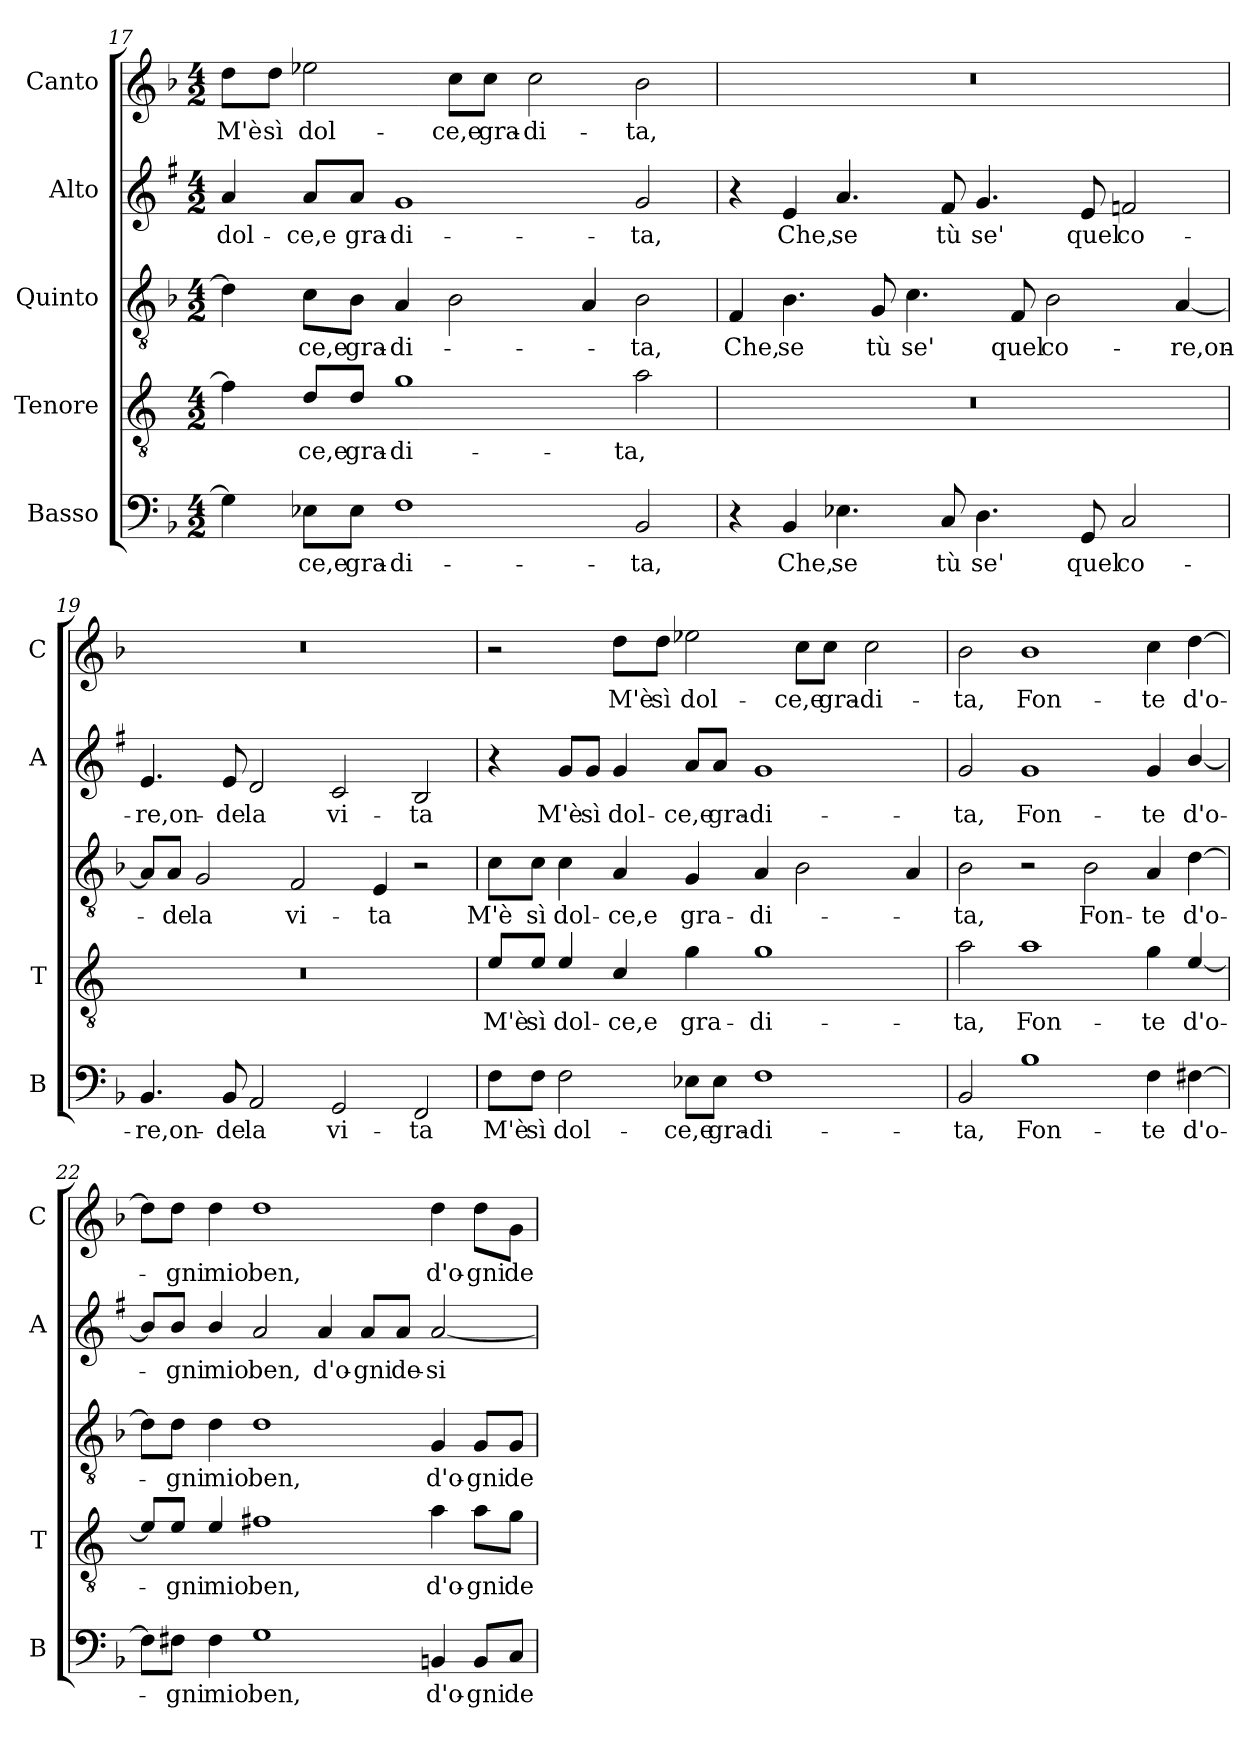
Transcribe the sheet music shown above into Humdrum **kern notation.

**kern	**text	**kern	**text	**kern	**text	**kern	**text	**kern	**text
*part5	*part5	*part4	*part4	*part3	*part3	*part2	*part2	*part1	*part1
*staff5	*staff5	*staff4	*staff4	*staff3	*staff3	*staff2	*staff2	*staff1	*staff1
*I"Basso	*	*I"Tenore	*	*I"Quinto	*	*I"Alto	*	*I"Canto	*
*I'B	*	*I'T	*	*	*	*I'A	*	*I'C	*
*clefF4	*	*clefGv2	*	*clefGv2	*	*clefG2	*	*clefG2	*
*	*	*ITrd4c7	*	*	*	*ITrd1c2	*	*	*
*k[b-]	*	*k[b-]	*	*k[b-]	*	*k[b-]	*	*k[b-]	*
*F:	*	*F:	*	*F:	*	*F:	*	*F:	*
*M4/2	*	*M4/2	*	*M4/2	*	*M4/2	*	*M4/2	*
=17	=17	=17	=17	=17	=17	=17	=17	=17	=17
!	!	!	!	!	!	!	!LO:LY:b	!	!LO:LY:b
4G\]	.	4B-\]	.	4d\]	.	4g/	dol-	8dd\L	M'è
!	!	!	!	!	!	!	!	!	!LO:LY:b
.	.	.	.	.	.	.	.	8dd\J	sì
!	!LO:LY:b	!	!LO:LY:b	!	!LO:LY:b	!	!LO:LY:b	!	!LO:LY:b
8E-X\L	-ce,e	8G/L	-ce,e	8c\L	-ce,e	8g/L	-ce,e	2ee-X\	dol-
!	!LO:LY:b	!	!LO:LY:b	!	!LO:LY:b	!	!LO:LY:b	!	!
8E-\J	gra-	8G/J	gra-	8B-\J	gra-	8g/J	gra-	.	.
!	!LO:LY:b	!	!LO:LY:b	!	!LO:LY:b	!	!LO:LY:b	!	!
1F	-di-	1c	-di-	4A/	-di-	1f	-di-	.	.
!	!	!	!	!	!	!	!	!	!LO:LY:b
.	.	.	.	2B-\	.	.	.	8cc\L	-ce,e
!	!	!	!	!	!	!	!	!	!LO:LY:b
.	.	.	.	.	.	.	.	8cc\J	gra-
!	!	!	!	!	!	!	!	!	!LO:LY:b
.	.	.	.	.	.	.	.	2cc\	-di-
.	.	.	.	4A/	.	.	.	.	.
!	!LO:LY:b	!	!LO:LY:b	!	!LO:LY:b	!	!LO:LY:b	!	!LO:LY:b
2BB-/	-ta,	2d\	-ta,	2B-\	-ta,	2f/	-ta,	2b-\	-ta,
!!LO:LB:g=z
=18	=18	=18	=18	=18	=18	=18	=18	=18	=18
!	!	!	!	!	!LO:LY:b	!	!	!	!
4r	.	0r	.	4F/	Che,	4r	.	0r	.
!	!LO:LY:b	!	!	!	!LO:LY:b	!	!LO:LY:b	!	!
4BB-/	Che,	.	.	4.B-\	se	4d/	Che,	.	.
!	!LO:LY:b	!	!	!	!	!	!LO:LY:b	!	!
4.E-X\	se	.	.	.	.	4.g/	se	.	.
!	!	!	!	!	!LO:LY:b	!	!	!	!
.	.	.	.	8G/	tù	.	.	.	.
!	!	!	!	!	!LO:LY:b	!	!	!	!
.	.	.	.	4.c\	se'	.	.	.	.
!	!LO:LY:b	!	!	!	!	!	!LO:LY:b	!	!
8C/	tù	.	.	.	.	8e/	tù	.	.
!	!LO:LY:b	!	!	!	!	!	!LO:LY:b	!	!
4.D\	se'	.	.	.	.	4.f/	se'	.	.
!	!	!	!	!	!LO:LY:b	!	!	!	!
.	.	.	.	8F/	quel	.	.	.	.
!	!	!	!	!	!LO:LY:b	!	!	!	!
.	.	.	.	2B-\	co-	.	.	.	.
!	!LO:LY:b	!	!	!	!	!	!LO:LY:b	!	!
8GG/	quel	.	.	.	.	8d/	quel	.	.
!	!LO:LY:b	!	!	!	!	!	!LO:LY:b	!	!
2C/	co-	.	.	.	.	2e-X/	co-	.	.
!	!	!	!	!	!LO:LY:b	!	!	!	!
.	.	.	.	[4A/	-re,on-	.	.	.	.
=19	=19	=19	=19	=19	=19	=19	=19	=19	=19
!	!LO:LY:b	!	!	!	!	!	!LO:LY:b	!	!
4.BB-/	-re,on-	0r	.	8A/L]	.	4.d/	-re,on-	0r	.
!	!	!	!	!	!LO:LY:b	!	!	!	!
.	.	.	.	8A/J	-de	.	.	.	.
!	!	!	!	!	!LO:LY:b	!	!	!	!
.	.	.	.	2G/	la	.	.	.	.
!	!LO:LY:b	!	!	!	!	!	!LO:LY:b	!	!
8BB-/	-de	.	.	.	.	8d/	-de	.	.
!	!LO:LY:b	!	!	!	!	!	!LO:LY:b	!	!
2AA/	la	.	.	.	.	2c/	la	.	.
!	!	!	!	!	!LO:LY:b	!	!	!	!
.	.	.	.	2F/	vi-	.	.	.	.
!	!LO:LY:b	!	!	!	!	!	!LO:LY:b	!	!
2GG/	vi-	.	.	.	.	2B-/	vi-	.	.
!	!	!	!	!	!LO:LY:b	!	!	!	!
.	.	.	.	4E/	-ta	.	.	.	.
!	!LO:LY:b	!	!	!	!	!	!LO:LY:b	!	!
2FF/	-ta	.	.	2r	.	2A/	-ta	.	.
=20	=20	=20	=20	=20	=20	=20	=20	=20	=20
!	!LO:LY:b	!	!LO:LY:b	!	!LO:LY:b	!	!	!	!
8F\L	M'è	8A/L	M'è	8c\L	M'è	4r	.	2r	.
!	!LO:LY:b	!	!LO:LY:b	!	!LO:LY:b	!	!	!	!
8F\J	sì	8A/J	sì	8c\J	sì	.	.	.	.
!	!LO:LY:b	!	!LO:LY:b	!	!LO:LY:b	!	!LO:LY:b	!	!
2F\	dol-	4A/	dol-	4c\	dol-	8f/L	M'è	.	.
!	!	!	!	!	!	!	!LO:LY:b	!	!
.	.	.	.	.	.	8f/J	sì	.	.
!	!	!	!LO:LY:b	!	!LO:LY:b	!	!LO:LY:b	!	!LO:LY:b
.	.	4F/	-ce,e	4A/	-ce,e	4f/	dol-	8dd\L	M'è
!	!	!	!	!	!	!	!	!	!LO:LY:b
.	.	.	.	.	.	.	.	8dd\J	sì
!	!LO:LY:b	!	!LO:LY:b	!	!LO:LY:b	!	!LO:LY:b	!	!LO:LY:b
8E-X\L	-ce,e	4c\	gra-	4G/	gra-	8g/L	-ce,e	2ee-X\	dol-
!	!LO:LY:b	!	!	!	!	!	!LO:LY:b	!	!
8E-\J	gra-	.	.	.	.	8g/J	gra-	.	.
!	!LO:LY:b	!	!LO:LY:b	!	!LO:LY:b	!	!LO:LY:b	!	!
1F	-di-	1c	-di-	4A/	-di-	1f	-di-	.	.
!	!	!	!	!	!	!	!	!	!LO:LY:b
.	.	.	.	2B-\	.	.	.	8cc\L	-ce,e
!	!	!	!	!	!	!	!	!	!LO:LY:b
.	.	.	.	.	.	.	.	8cc\J	gra-
!	!	!	!	!	!	!	!	!	!LO:LY:b
.	.	.	.	.	.	.	.	2cc\	-di-
.	.	.	.	4A/	.	.	.	.	.
!!LO:LB:g=z
=21	=21	=21	=21	=21	=21	=21	=21	=21	=21
!	!LO:LY:b	!	!LO:LY:b	!	!LO:LY:b	!	!LO:LY:b	!	!LO:LY:b
2BB-/	-ta,	2d\	-ta,	2B-\	-ta,	2f/	-ta,	2b-\	-ta,
!	!LO:LY:b	!	!LO:LY:b	!	!	!	!LO:LY:b	!	!LO:LY:b
1B-	Fon-	1d	Fon-	2r	.	1f	Fon-	1b-	Fon-
!	!	!	!	!	!LO:LY:b	!	!	!	!
.	.	.	.	2B-\	Fon-	.	.	.	.
!	!LO:LY:b	!	!LO:LY:b	!	!LO:LY:b	!	!LO:LY:b	!	!LO:LY:b
4F\	-te	4c\	-te	4A/	-te	4f/	-te	4cc\	-te
!	!LO:LY:b	!	!LO:LY:b	!	!LO:LY:b	!	!LO:LY:b	!	!LO:LY:b
[4F#X\	d'o-	[4A/	d'o-	[4d\	d'o-	[4a/	d'o-	[4dd\	d'o-
=22	=22	=22	=22	=22	=22	=22	=22	=22	=22
8F#\L]	.	8A/L]	.	8d\L]	.	8a/L]	.	8dd\L]	.
!	!LO:LY:b	!	!LO:LY:b	!	!LO:LY:b	!	!LO:LY:b	!	!LO:LY:b
8F#X\J	-gni	8A/J	-gni	8d\J	-gni	8a/J	-gni	8dd\J	-gni
!	!LO:LY:b	!	!LO:LY:b	!	!LO:LY:b	!	!LO:LY:b	!	!LO:LY:b
4F#\	mio	4A/	mio	4d\	mio	4a/	mio	4dd\	mio
!	!LO:LY:b	!	!LO:LY:b	!	!LO:LY:b	!	!LO:LY:b	!	!LO:LY:b
1G	ben,	1Bn	ben,	1d	ben,	2g/	ben,	1dd	ben,
!	!	!	!	!	!	!	!LO:LY:b	!	!
.	.	.	.	.	.	4g/	d'o-	.	.
!	!	!	!	!	!	!	!LO:LY:b	!	!
.	.	.	.	.	.	8g/L	-gni	.	.
!	!	!	!	!	!	!	!LO:LY:b	!	!
.	.	.	.	.	.	8g/J	de-	.	.
!	!LO:LY:b	!	!LO:LY:b	!	!LO:LY:b	!	!LO:LY:b	!	!LO:LY:b
4BBn/	d'o-	4d\	d'o-	4G/	d'o-	[2g/	-si-	4dd\	d'o-
!	!LO:LY:b	!	!LO:LY:b	!	!LO:LY:b	!	!	!	!LO:LY:b
8BB/L	-gni	8d\L	-gni	8G/L	-gni	.	.	8dd\L	-gni
!	!LO:LY:b	!	!LO:LY:b	!	!LO:LY:b	!	!	!	!LO:LY:b
8C/J	de-	8c\J	de-	8G/J	de-	.	.	8g\J	de-
=	=	=	=	=	=	=	=	=	=
*-	*-	*-	*-	*-	*-	*-	*-	*-	*-
